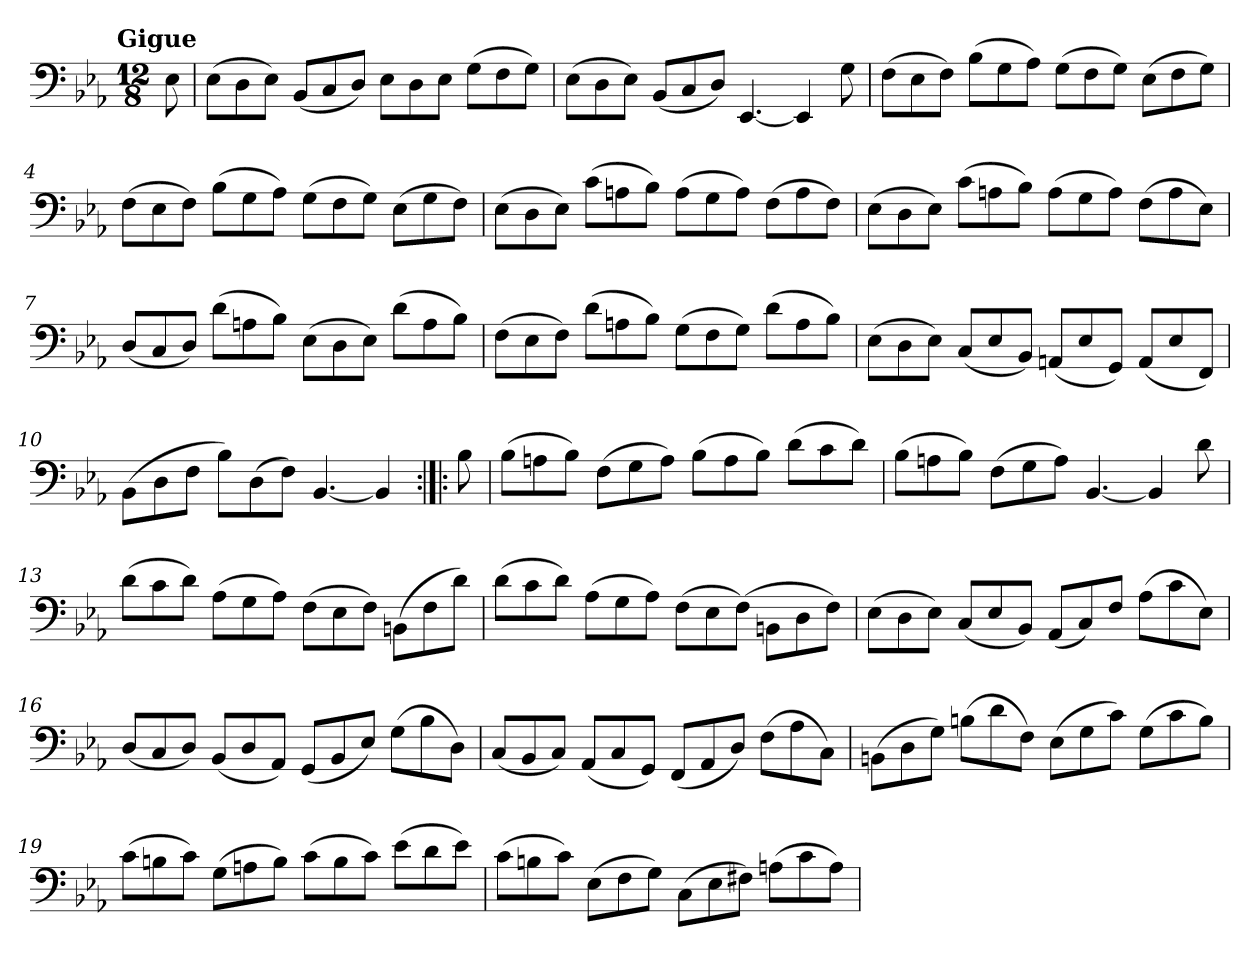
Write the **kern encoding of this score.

**kern
*part1
*staff1
*clefF4
*k[b-e-a-]
!!LO:TX:omd:t=Gigue
*M12/8
*MM144
=
8E-\
=1
(8E-\L
8D\
8E-\J)
(8BB-/L
8C/
8D/J)
8E-\L
8D\
8E-\J
(8G\L
8F\
8G\J)
=2
(8E-\L
8D\
8E-\J)
(8BB-/L
8C/
8D/J)
[4.EE-/
4EE-/]
8G\
=3
(8F\L
8E-\
8F\J)
(8B-\L
8G\
8A-\J)
(8G\L
8F\
8G\J)
(8E-\L
8F\
8G\J)
=4
(8F\L
8E-\
8F\J)
(8B-\L
8G\
8A-\J)
(8G\L
8F\
8G\J)
(8E-\L
8G\
8F\J)
=5
(8E-\L
8D\
8E-\J)
(8c\L
8An\
8B-\J)
(8A\L
8G\
8A\J)
(8F\L
8A\
8F\J)
=6
(8E-\L
8D\
8E-\J)
(8c\L
8An\
8B-\J)
(8A\L
8G\
8A\J)
(8F\L
8A\
8E-\J)
=7
(8D/L
8C/
8D/J)
(8d\L
8An\
8B-\J)
(8E-\L
8D\
8E-\J)
(8d\L
8A\
8B-\J)
=8
(8F\L
8E-\
8F\J)
(8d\L
8An\
8B-\J)
(8G\L
8F\
8G\J)
(8d\L
8A\
8B-\J)
=9
(8E-\L
8D\
8E-\J)
(8C/L
8E-/
8BB-/J)
(8AAn/L
8E-/
8GG/J)
(8AA/L
8E-/
8FF/J)
=10
(8BB-\L
8D\
8F\J
8B-\L)
(8D\
8F\J)
[4.BB-/
4BB-/]
=:|!|:
8B-\
=11
(8B-\L
8An\
8B-\J)
(8F\L
8G\
8A\J)
(8B-\L
8A\
8B-\J)
(8d\L
8c\
8d\J)
=12
(8B-\L
8An\
8B-\J)
(8F\L
8G\
8A\J)
[4.BB-/
4BB-/]
8d\
=13
(8d\L
8c\
8d\J)
(8A-\L
8G\
8A-\J)
(8F\L
8E-\
8F\J)
(8BBn\L
8F\
8d\J)
=14
(8d\L
8c\
8d\J)
(8A-\L
8G\
8A-\J)
(8F\L
8E-\
(8F\J)
8BBn\L
8D\
8F\J)
=15
(8E-\L
8D\
8E-\J)
(8C/L
8E-/
8BB-/J)
(8AA-/L
8C/)
8F/J
(8A-\L
8c\
8E-\J)
=16
(8D/L
8C/
8D/J)
(8BB-/L
8D/
8AA-/J)
(8GG/L
8BB-/
8E-/J)
(8G\L
8B-\
8D\J)
=17
(8C/L
8BB-/
8C/J)
(8AA-/L
8C/
8GG/J)
(8FF/L
8AA-/
8D/J)
(8F\L
8A-\
8C\J)
=18
(8BBn\L
8D\
8G\J)
(8Bn\L
8d\
8F\J)
(8E-\L
8G\
8c\J)
(8G\L
8c\
8B\J)
=19
(8c\L
8Bn\
8c\J)
(8G\L
8An\
8B\J)
(8c\L
8B\
8c\J)
(8e-\L
8d\
8e-\J)
=20
(8c\L
8Bn\
8c\J)
(8E-\L
8F\
8G\J)
(8C\L
8E-\
8F#X\J)
(8An\L
8c\
8A\J)
=
*-
